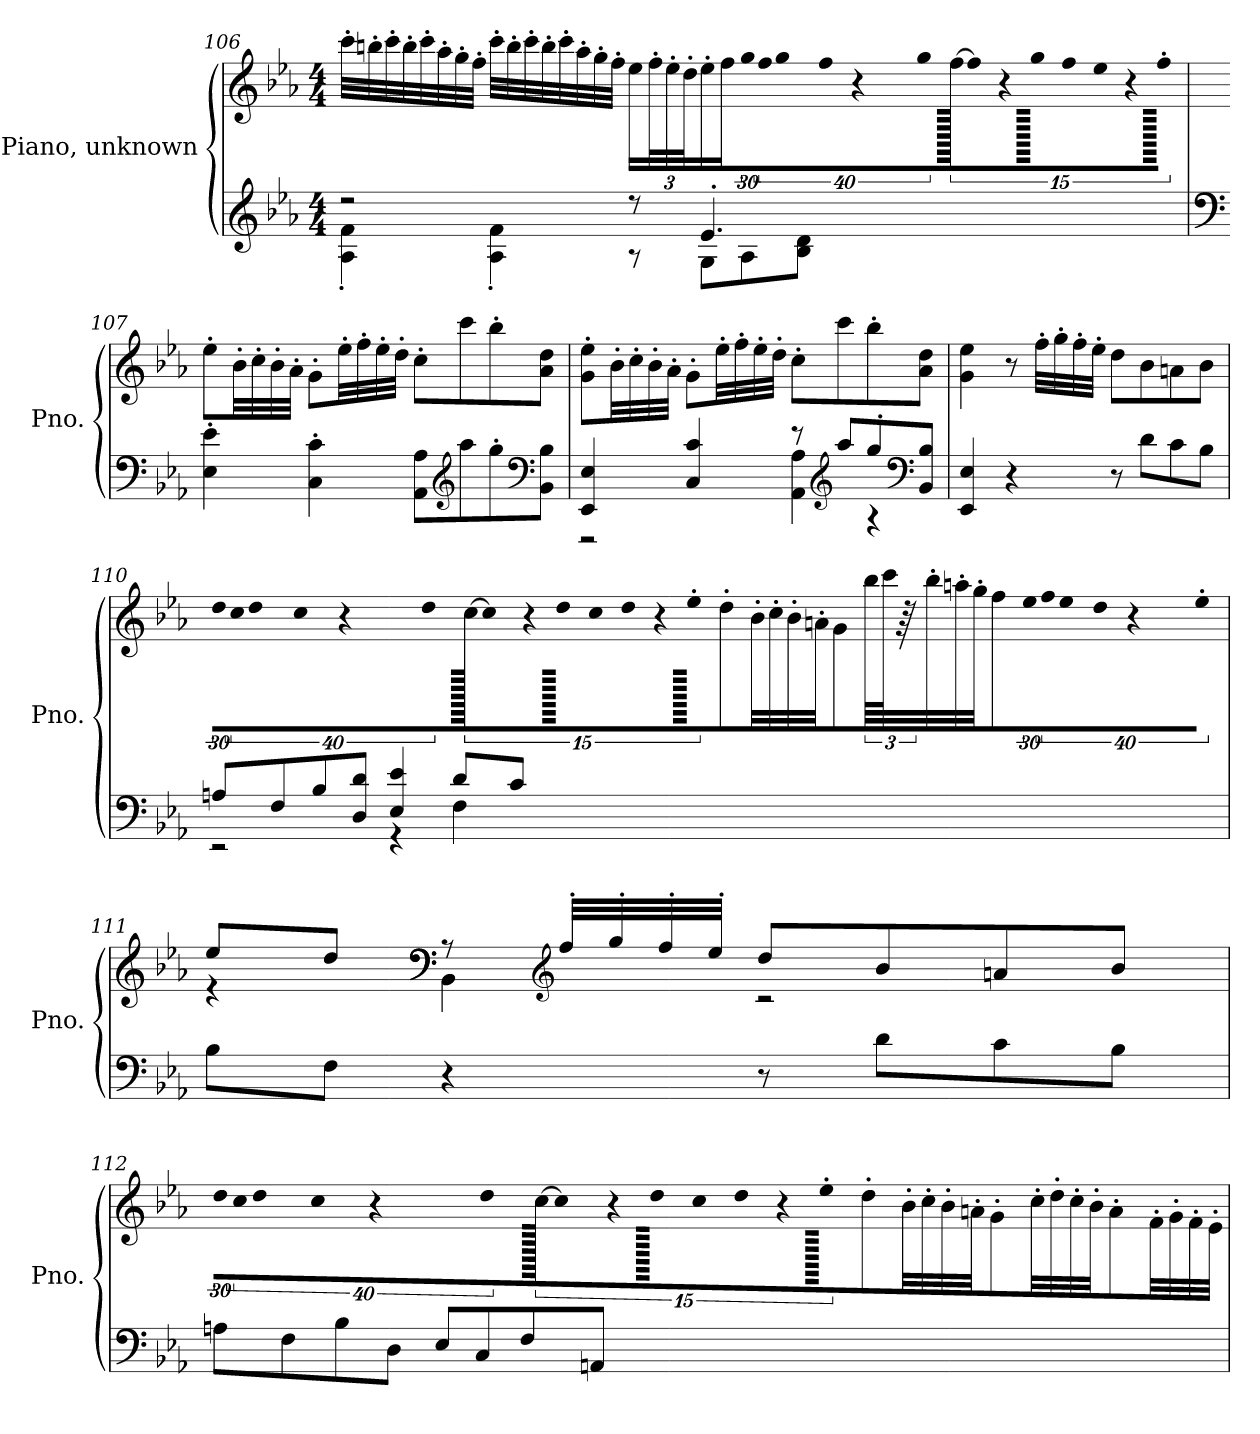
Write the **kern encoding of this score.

**kern	**kern
*part1	*part1
*staff2	*staff1
*I"Piano, unknown	*
*I'Pno.	*
!!LO:LB:g=z
*clefG2	*clefG2
*k[b-e-a-]	*k[b-e-a-]
*M4/4	*M4/4
=106	=106
*^	*
2r	4A-\' 4f\'	32ccc'\LLL
.	.	32bbn'\
.	.	32ccc'\
.	.	32bb'\
.	.	32ccc'\
.	.	32aa-'\
.	.	32gg'\
.	.	32ff'\JJJ
.	4A-\' 4f\'	32ccc'\LLL
.	.	32bb'\
.	.	32ccc'\
.	.	32bb'\
.	.	32ccc'\
.	.	32aa-'\
.	.	32gg'\
.	.	32ff'\JJJ
8r	8r	16ee-\LL
*	*	*Xbrackettup
.	.	48ff'\L
.	.	48ee-'\
.	.	48dd'\J
4.e-'/	8G\L	16ee-'\
.	.	16ff\
*	*	*brackettup
!	!	!LO:N:vis=64
.	8A-\	960%17gg\KL
!	!	!LO:N:vis=32
.	.	640%23ff\
!	!	!LO:N:vis=64
.	.	960%17gg\L
!	!	!LO:N:vis=64
.	.	960%17ff\JJJJ
!	!	!LO:N:vis=64
.	.	960%17r
.	.	1920ryy
!	!	!LO:N:vis=64
.	.	960%17gg\LLLL
.	8B-\ 8d\J	[1920ff\
.	.	640%11ff\JJJ]
!	!	!LO:N:vis=64
.	.	960%17r
.	.	1920ryy
!	!	!LO:N:vis=64
.	.	960%17gg\LLLL
!	!	!LO:N:vis=64
.	.	960%17ff\
!	!	!LO:N:vis=64
.	.	960%17ee-\JJJJ
!	!	!LO:N:vis=64
.	.	960%17r
.	.	1920ryy
!	!	!LO:N:vis=64
.	.	960%17ff'\
*v	*v	*
!!LO:LB:g=z
=107	=107
*clefF4	*
4E-\' 4e-\'	8ee-'\L
.	32b-'\LL
.	32cc'\
.	32b-'\
.	32a-'\JJJ
4C\' 4c\'	8g'\L
.	32ee-'\LL
.	32ff'\
.	32ee-'\
.	32dd'\JJJ
8AA-\ 8A-\L	8cc'\L
*clefG2	*
8aa-\	8ccc\
8gg'\	8bb-'\
*clefF4	*
8BB-\ 8B-\J	8a-\ 8dd\J
=108	=108
*^	*
4EE-/ 4E-/	2r	8g\' 8ee-\'L
.	.	32b-'\LL
.	.	32cc'\
.	.	32b-'\
.	.	32a-'\JJJ
4C/ 4c/	.	8g'\L
.	.	32ee-'\LL
.	.	32ff'\
.	.	32ee-'\
.	.	32dd'\JJJ
8r	4AA-\ 4A-\	8cc'\L
*clefG2	*	*
8aa-/L	.	8ccc\
8gg'/	4r	8bb-'\
*clefF4	*	*
8BB-/ 8B-/J	.	8a-\ 8dd\J
*v	*v	*
!!LO:LB:g=z
=109	=109
4EE-/ 4E-/	4g\ 4ee-\
4r	8r
.	32ff'\LLL
.	32gg'\
.	32ff'\
.	32ee-'\JJJ
8r	8dd\L
8d\L	8b-\
8c\	8an\
8B-\J	8b-\J
=110	=110
*^	*
!	!	!LO:N:vis=64
8An/L	2r	960%17dd\KLLL
!	!	!LO:N:vis=32
.	.	640%23cc\
!	!	!LO:N:vis=64
.	.	960%17dd\L
!	!	!LO:N:vis=64
.	.	960%17cc\JJJJ
!	!	!LO:N:vis=64
.	.	960%17r
.	.	1920ryy
!	!	!LO:N:vis=64
.	.	960%17dd\LLLL
8F/	.	[1920cc\
.	.	640%11cc\JJJ]
!	!	!LO:N:vis=64
.	.	960%17r
.	.	1920ryy
!	!	!LO:N:vis=64
.	.	960%17dd\LLLL
!	!	!LO:N:vis=64
.	.	960%17cc\
!	!	!LO:N:vis=64
.	.	960%17dd\JJJJ
!	!	!LO:N:vis=64
.	.	960%17r
.	.	1920ryy
!	!	!LO:N:vis=64
.	.	960%17ee-'\KKKL
8B-/	.	8dd'\
8D/ 8d/J	.	32b-'\LL
.	.	32cc'\
.	.	32b-'\
.	.	32an'\JJJ
4E-/ 4e-/	4r	8g\L
.	.	96bb-\LLL
.	.	96ccc\JJJJ
.	.	96r
.	.	32bb-'\LLL
.	.	32aan'\
.	.	32gg'\JJ
8d/L	4F\	8ff\
!	!	!LO:N:vis=64
8c/J	.	960%17ee-\KLL
!	!	!LO:N:vis=32
.	.	640%23ff\
!	!	!LO:N:vis=64
.	.	960%17ee-\L
!	!	!LO:N:vis=64
.	.	960%17dd\JJJJ
!	!	!LO:N:vis=64
.	.	960%17r
.	.	1920ryy
!	!	!LO:N:vis=64
.	.	960%17ee-'\
*v	*v	*
!!LO:LB:g=z
=111	=111
*	*^
8B-\L	8ee-/L	4r
8F\J	8dd/J	.
*	*clefF4	*
4r	8r	4BB-\
*	*clefG2	*
.	32ff'/LLL	.
.	32gg'/	.
.	32ff'/	.
.	32ee-'/JJJ	.
8r	8dd/L	2r
8d\L	8b-/	.
8c\	8an/	.
8B-\J	8b-/J	.
*	*v	*v
=112	=112
!	!LO:N:vis=64
8An\L	960%17dd\KLLL
!	!LO:N:vis=32
.	640%23cc\
!	!LO:N:vis=64
.	960%17dd\L
!	!LO:N:vis=64
.	960%17cc\JJJJ
!	!LO:N:vis=64
.	960%17r
.	1920ryy
!	!LO:N:vis=64
.	960%17dd\LLLL
8F\	[1920cc\
.	640%11cc\JJJ]
!	!LO:N:vis=64
.	960%17r
.	1920ryy
!	!LO:N:vis=64
.	960%17dd\LLLL
!	!LO:N:vis=64
.	960%17cc\
!	!LO:N:vis=64
.	960%17dd\JJJJ
!	!LO:N:vis=64
.	960%17r
.	1920ryy
!	!LO:N:vis=64
.	960%17ee-'\KKKL
8B-\	8dd'\
8D\J	32b-'\LL
.	32cc'\
.	32b-'\
.	32an'\JJJ
8E-/L	8g'\L
8C/	32cc'\LL
.	32dd'\
.	32cc'\
.	32b-'\JJJ
8F/	8a'/L
8AAn/J	32f'/LL
.	32g'/
.	32f'/
.	32e-'/JJJ
=	=
*-	*-
